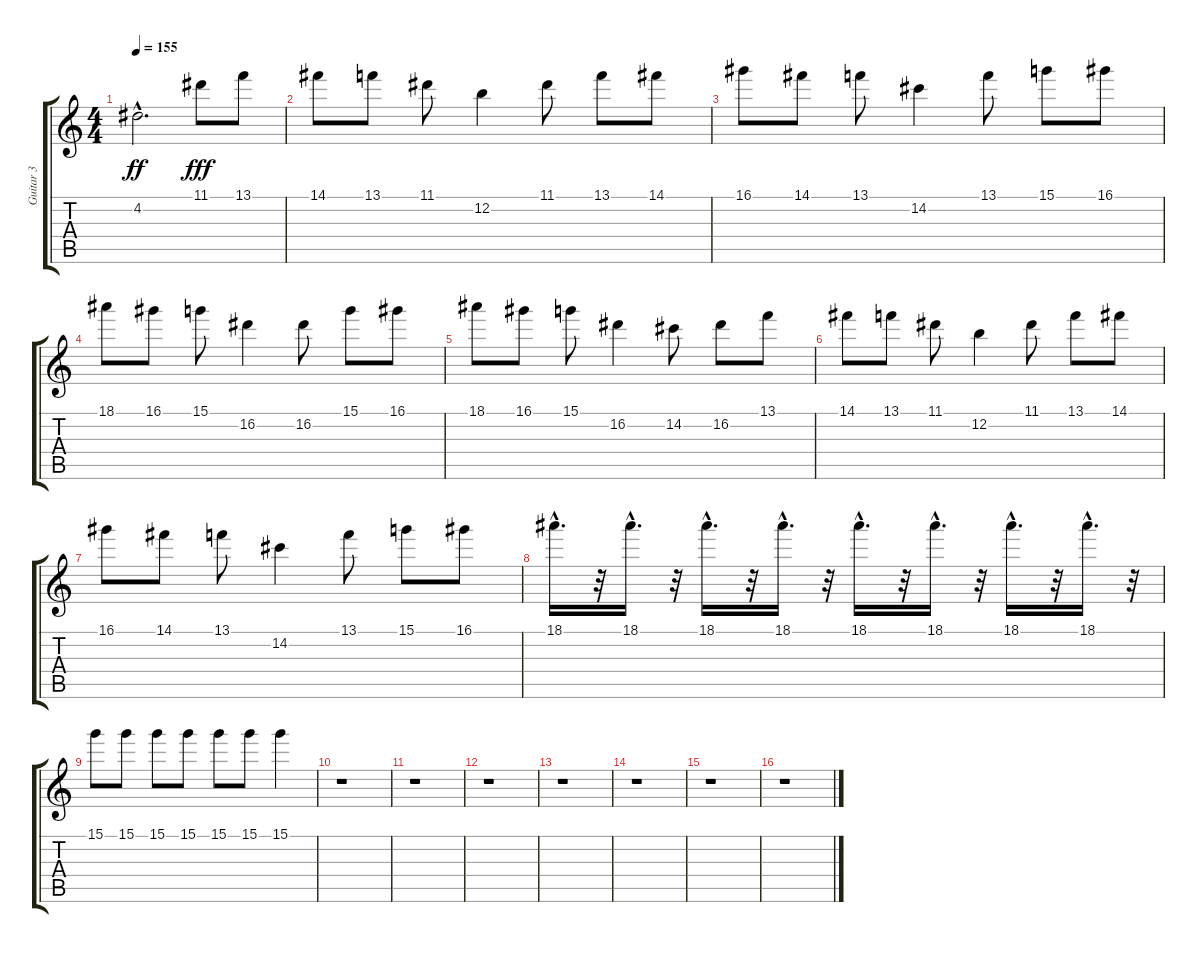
\track ("Guitar 3" "Guitar 3") {instrument overdrivenguitar}
\staff {score tabs}
\tuning (E4 B3 G3 D3 A2 E2) {hide}
\ts (4 4)
\tempo 155
\clef g2
\ks c
4.2{hac}.2{d dy ff balance 8 instrument guitarfretnoise} 11.1.8{dy fff instrument overdrivenguitar} 13.1.8 |
14.1.8 13.1.8 11.1.8 12.2.4 11.1.8 13.1.8 14.1.8 |
16.1.8 14.1.8 13.1.8 14.2.4 13.1.8 15.1.8 16.1.8 |
18.1.8 16.1.8 15.1.8 16.2.4 16.2.8 15.1.8 16.1.8 |
18.1.8 16.1.8 15.1.8 16.2.4 14.2.8 16.2.8 13.1.8 |
14.1.8 13.1.8 11.1.8 12.2.4 11.1.8 13.1.8 14.1.8 |
16.1.8 14.1.8 13.1.8 14.2.4 13.1.8 15.1.8 16.1.8 |
18.1{hac}.16{d} r.32 18.1{hac}.16{d} r.32 18.1{hac}.16{d} r.32 18.1{hac}.16{d} r.32 18.1{hac}.16{d} r.32 18.1{hac}.16{d} r.32 18.1{hac}.16{d} r.32 18.1{hac}.16{d} r.32 |
15.1.8 15.1.8 15.1.8 15.1.8 15.1.8 15.1.8 15.1.4 |
r.1 |
r.1 |
r.1 |
r.1 |
r.1 |
r.1 |
r.1
